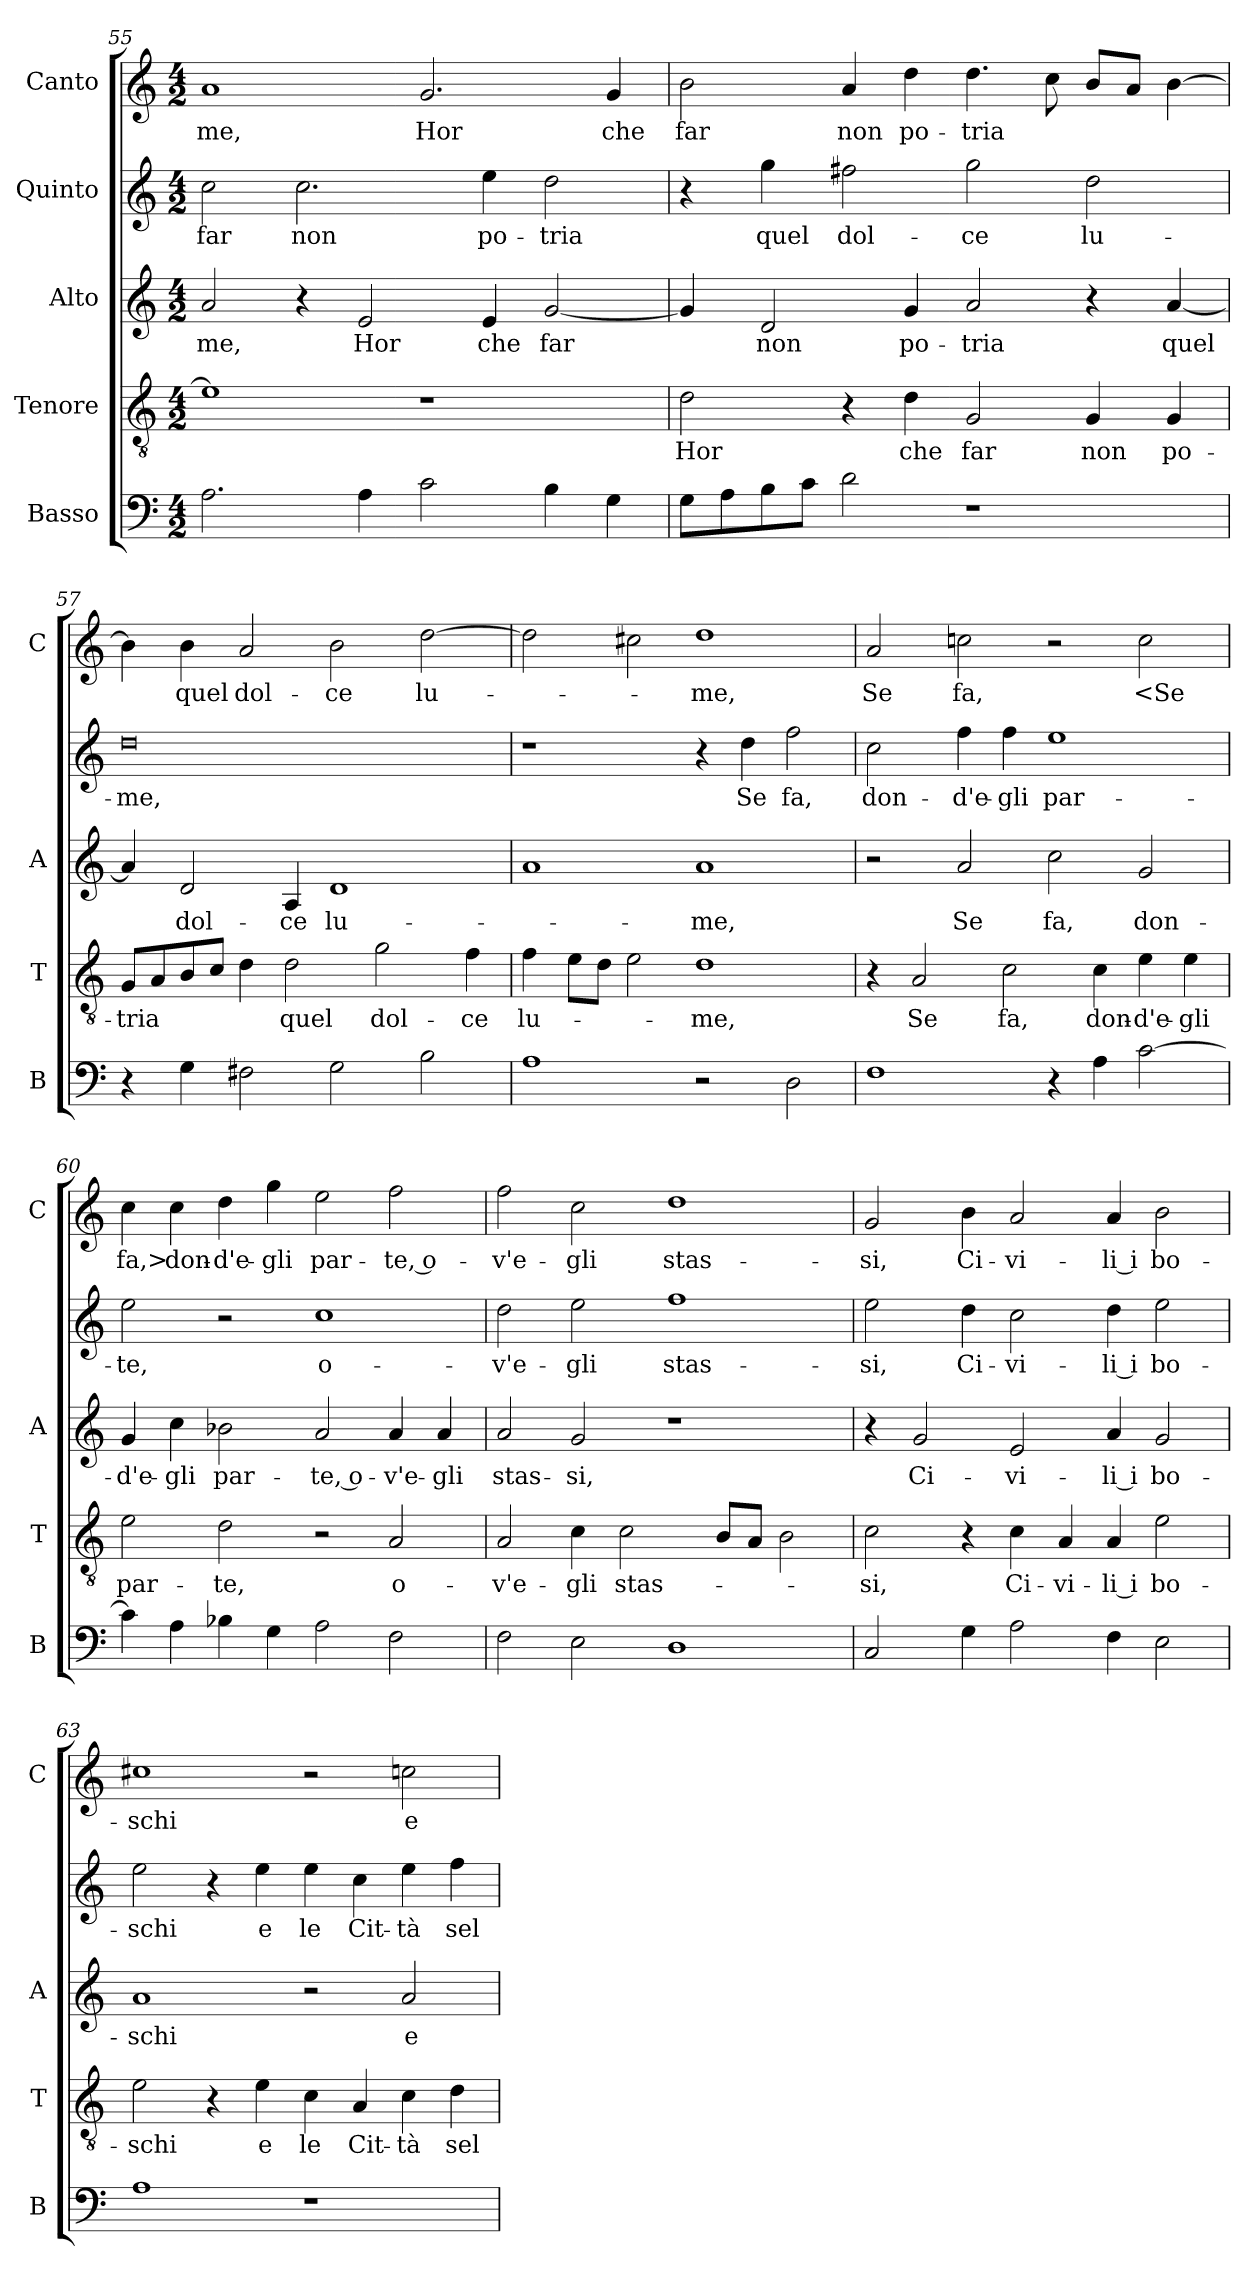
**kern	**kern	**text	**kern	**text	**kern	**text	**kern	**text
*part5	*part4	*part4	*part3	*part3	*part2	*part2	*part1	*part1
*staff5	*staff4	*staff4	*staff3	*staff3	*staff2	*staff2	*staff1	*staff1
*I"Basso	*I"Tenore	*	*I"Alto	*	*I"Quinto	*	*I"Canto	*
*I'B	*I'T	*	*I'A	*	*	*	*I'C	*
*clefF4	*clefGv2	*	*clefG2	*	*clefG2	*	*clefG2	*
*k[]	*k[]	*	*k[]	*	*k[]	*	*k[]	*
*C:	*C:	*	*C:	*	*C:	*	*C:	*
*M4/2	*M4/2	*	*M4/2	*	*M4/2	*	*M4/2	*
=55	=55	=55	=55	=55	=55	=55	=55	=55
2.A	1e]	.	2a	-me,	2cc	far	1a	-me,
.	.	.	4r	.	2.cc	non	.	.
4A	.	.	2e	Hor	.	.	.	.
2c	1r	.	.	.	.	.	2.g	Hor
.	.	.	4e	che	4ee	po-	.	.
4B	.	.	[2g	far	2dd	-tria	.	.
4G	.	.	.	.	.	.	4g	che
=56	=56	=56	=56	=56	=56	=56	=56	=56
8GL	2d	Hor	4g]	.	4r	.	2b	far
8A	.	.	.	.	.	.	.	.
8B	.	.	2d	non	4gg	quel	.	.
8cJ	.	.	.	.	.	.	.	.
2d	4r	.	.	.	2ff#X	dol-	4a	non
.	4d	che	4g	po-	.	.	4dd	po-
1r	2G	far	2a	-tria	2gg	-ce	4.dd	-tria
.	.	.	.	.	.	.	8cc	.
.	4G	non	4r	.	2dd	lu-	8bL	.
.	.	.	.	.	.	.	8aJ	.
.	4G	po-	[4a	quel	.	.	[4b	.
=57	=57	=57	=57	=57	=57	=57	=57	=57
4r	8GL	-tria	4a]	.	0dd	-me,	4b]	.
.	8A	.	.	.	.	.	.	.
4G	8B	.	2d	dol-	.	.	4b	quel
.	8cJ	.	.	.	.	.	.	.
2F#X	4d	.	.	.	.	.	2a	dol-
.	2d	quel	4A	-ce	.	.	.	.
2G	.	.	1d	lu-	.	.	2b	-ce
.	2g	dol-	.	.	.	.	.	.
2B	.	.	.	.	.	.	[2dd	lu-
.	4f	-ce	.	.	.	.	.	.
=58	=58	=58	=58	=58	=58	=58	=58	=58
1A	4f	lu-	1a	.	1r	.	2dd]	.
.	8eL	.	.	.	.	.	.	.
.	8dJ	.	.	.	.	.	.	.
.	2e	.	.	.	.	.	2cc#X	.
2r	1d	-me,	1a	-me,	4r	.	1dd	-me,
.	.	.	.	.	4dd	Se	.	.
2D	.	.	.	.	2ff	fa,	.	.
=59	=59	=59	=59	=59	=59	=59	=59	=59
1F	4r	.	2r	.	2cc	don-	2a	Se
.	2A	Se	.	.	.	.	.	.
.	.	.	2a	Se	4ff	-d'e-	2ccn	fa,
.	2c	fa,	.	.	4ff	-gli	.	.
4r	.	.	2cc	fa,	1ee	par-	2r	.
4A	4c	don-	.	.	.	.	.	.
[2c	4e	-d'e-	2g	don-	.	.	2cc	<Se
.	4e	-gli	.	.	.	.	.	.
=60	=60	=60	=60	=60	=60	=60	=60	=60
4c]	2e	par-	4g	-d'e-	2ee	-te,	4cc	fa,>
4A	.	.	4cc	-gli	.	.	4cc	don-
4B-X	2d	-te,	2b-X	par-	2r	.	4dd	-d'e-
4G	.	.	.	.	.	.	4gg	-gli
2A	2r	.	2a	-te, o-	1cc	o-	2ee	par-
2F	2A	o-	4a	-v'e-	.	.	2ff	-te, o-
.	.	.	4a	-gli	.	.	.	.
=61	=61	=61	=61	=61	=61	=61	=61	=61
2F	2A	-v'e-	2a	stas-	2dd	-v'e-	2ff	-v'e-
2E	4c	-gli	2g	-si,	2ee	-gli	2cc	-gli
.	2c	stas-	.	.	.	.	.	.
1D	.	.	1r	.	1ff	stas-	1dd	stas-
.	8BL	.	.	.	.	.	.	.
.	8AJ	.	.	.	.	.	.	.
.	2B	.	.	.	.	.	.	.
=62	=62	=62	=62	=62	=62	=62	=62	=62
2C	2c	-si,	4r	.	2ee	-si,	2g	-si,
.	.	.	2g	Ci-	.	.	.	.
4G	4r	.	.	.	4dd	Ci-	4b	Ci-
2A	4c	Ci-	2e	-vi-	2cc	-vi-	2a	-vi-
.	4A	-vi-	.	.	.	.	.	.
4F	4A	-li i	4a	-li i	4dd	-li i	4a	-li i
2E	2e	bo-	2g	bo-	2ee	bo-	2b	bo-
=63	=63	=63	=63	=63	=63	=63	=63	=63
1A	2e	-schi	1a	-schi	2ee	-schi	1cc#X	-schi
.	4r	.	.	.	4r	.	.	.
.	4e	e	.	.	4ee	e	.	.
1r	4c	le	2r	.	4ee	le	2r	.
.	4A	Cit-	.	.	4cc	Cit-	.	.
.	4c	-tà	2a	e	4ee	-tà	2ccn	e
.	4d	sel-	.	.	4ff	sel-	.	.
=	=	=	=	=	=	=	=	=
*-	*-	*-	*-	*-	*-	*-	*-	*-
